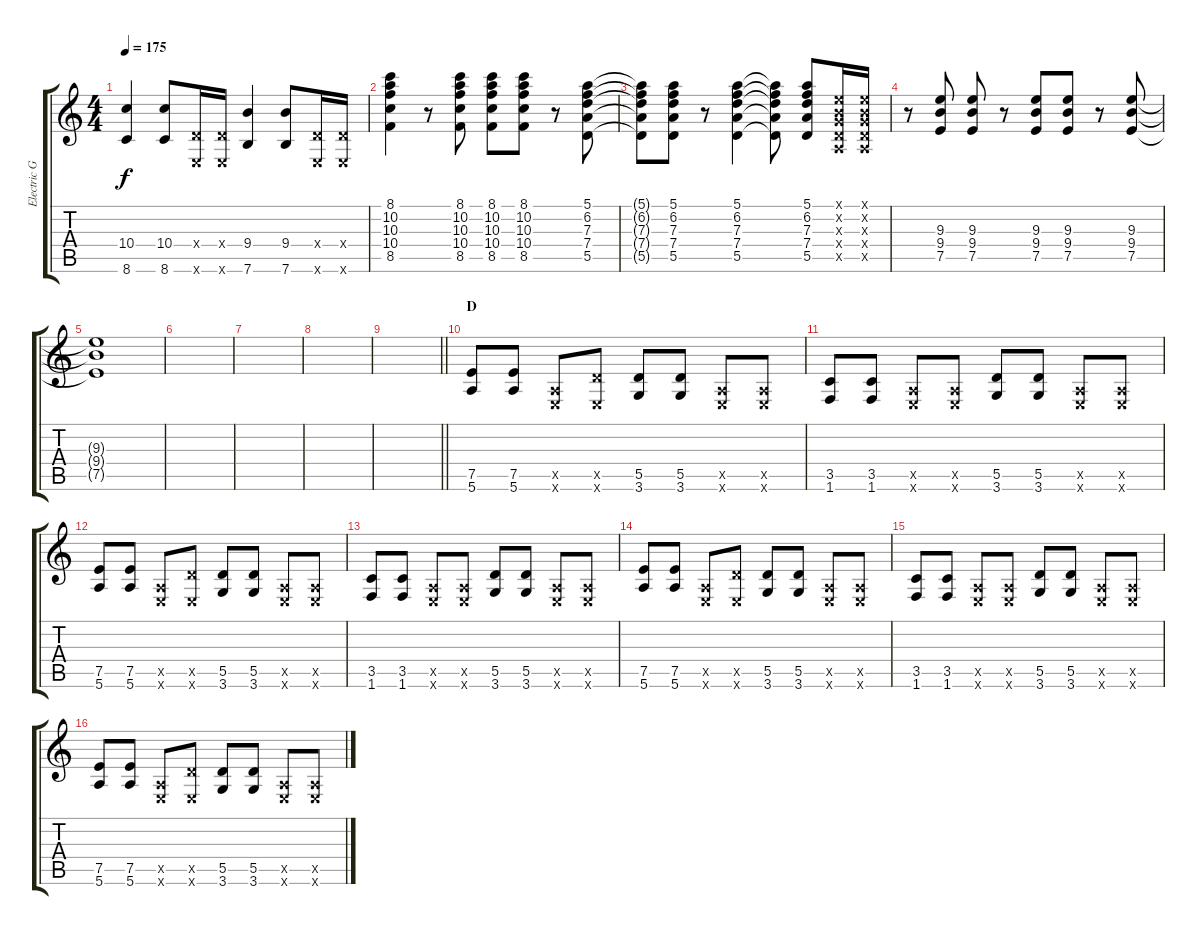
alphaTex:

\track ("Electric Guitar I" "Electric G") {instrument overdrivenguitar}
\staff {score tabs}
\tuning (E4 B3 G3 D3 A2 E2) {hide}
\ts (4 4)
\tempo 175
\clef g2
\ks c
(10.4 8.6).4{dy f} (10.4 8.6).8 (0.4{x} 0.6{x}).16 (0.4{x} 0.6{x}).16 (9.4 7.6).4 (9.4 7.6).8 (0.4{x} 0.6{x}).16 (0.4{x} 0.6{x}).16 |
(8.1 10.2 10.3 10.4 8.5).4 r.8 (8.1 10.2 10.3 10.4 8.5).8 (8.1 10.2 10.3 10.4 8.5).8 (8.1 10.2 10.3 10.4 8.5).8 r.8 (5.1 6.2 7.3 7.4 5.5).8 |
(5.1{t} 6.2{t} 7.3{t} 7.4{t} 5.5{t}).8 (5.1 6.2 7.3 7.4 5.5).8 r.8 (5.1 6.2 7.3 7.4 5.5).4 (5.1{t} 6.2{t} 7.3{t} 7.4{t} 5.5{t}).8 (5.1 6.2 7.3 7.4 5.5).8 (0.1{x} 0.2{x} 0.3{x} 0.4{x} 0.5{x}).16 (0.1{x} 0.2{x} 0.3{x} 0.4{x} 0.5{x}).16 |
r.8 (9.3 9.4 7.5).8 (9.3 9.4 7.5).8 r.8 (9.3 9.4 7.5).8 (9.3 9.4 7.5).8 r.8 (9.3 9.4 7.5).8 |
(9.3{t} 9.4{t} 7.5{t}).1 |
|
|
|
\barLineRight lightlight
|
\section ("" "D")
(7.5 5.6).8 (7.5 5.6).8 (0.5{x} 0.6{x}).8 (5.5{x} 0.6{x}).8 (5.5 3.6).8 (5.5 3.6).8 (0.5{x} 0.6{x}).8 (0.5{x} 0.6{x}).8 |
(3.5 1.6).8 (3.5 1.6).8 (0.5{x} 0.6{x}).8 (0.5{x} 0.6{x}).8 (5.5 3.6).8 (5.5 3.6).8 (0.5{x} 0.6{x}).8 (0.5{x} 0.6{x}).8 |
(7.5 5.6).8 (7.5 5.6).8 (0.5{x} 0.6{x}).8 (5.5{x} 0.6{x}).8 (5.5 3.6).8 (5.5 3.6).8 (0.5{x} 0.6{x}).8 (0.5{x} 0.6{x}).8 |
(3.5 1.6).8 (3.5 1.6).8 (0.5{x} 0.6{x}).8 (0.5{x} 0.6{x}).8 (5.5 3.6).8 (5.5 3.6).8 (0.5{x} 0.6{x}).8 (0.5{x} 0.6{x}).8 |
(7.5 5.6).8 (7.5 5.6).8 (0.5{x} 0.6{x}).8 (5.5{x} 0.6{x}).8 (5.5 3.6).8 (5.5 3.6).8 (0.5{x} 0.6{x}).8 (0.5{x} 0.6{x}).8 |
(3.5 1.6).8 (3.5 1.6).8 (0.5{x} 0.6{x}).8 (0.5{x} 0.6{x}).8 (5.5 3.6).8 (5.5 3.6).8 (0.5{x} 0.6{x}).8 (0.5{x} 0.6{x}).8 |
(7.5 5.6).8 (7.5 5.6).8 (0.5{x} 0.6{x}).8 (5.5{x} 0.6{x}).8 (5.5 3.6).8 (5.5 3.6).8 (0.5{x} 0.6{x}).8 (0.5{x} 0.6{x}).8
